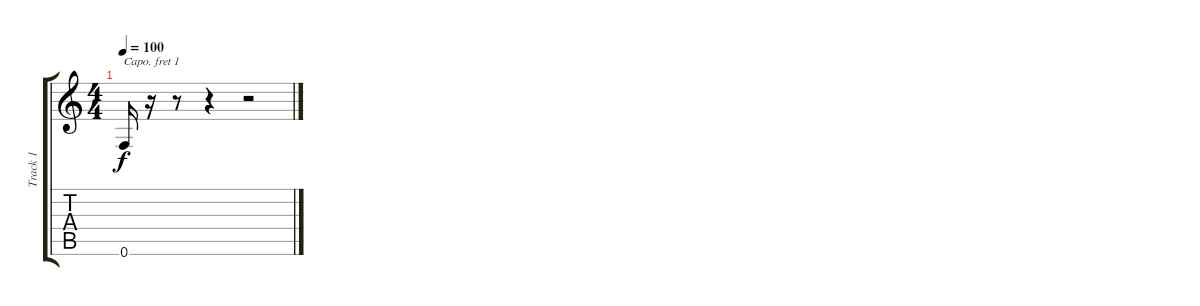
\track ("Track 1" "Track 1") {instrument acousticguitarsteel}
\staff {score tabs}
\capo 1
\tuning (E4 B3 G3 D3 A2 E2) {hide}
\ts (4 4)
\tempo 100
\clef g2
\ks c
0.6.16{dy f} r.16 r.8 r.4 r.2
